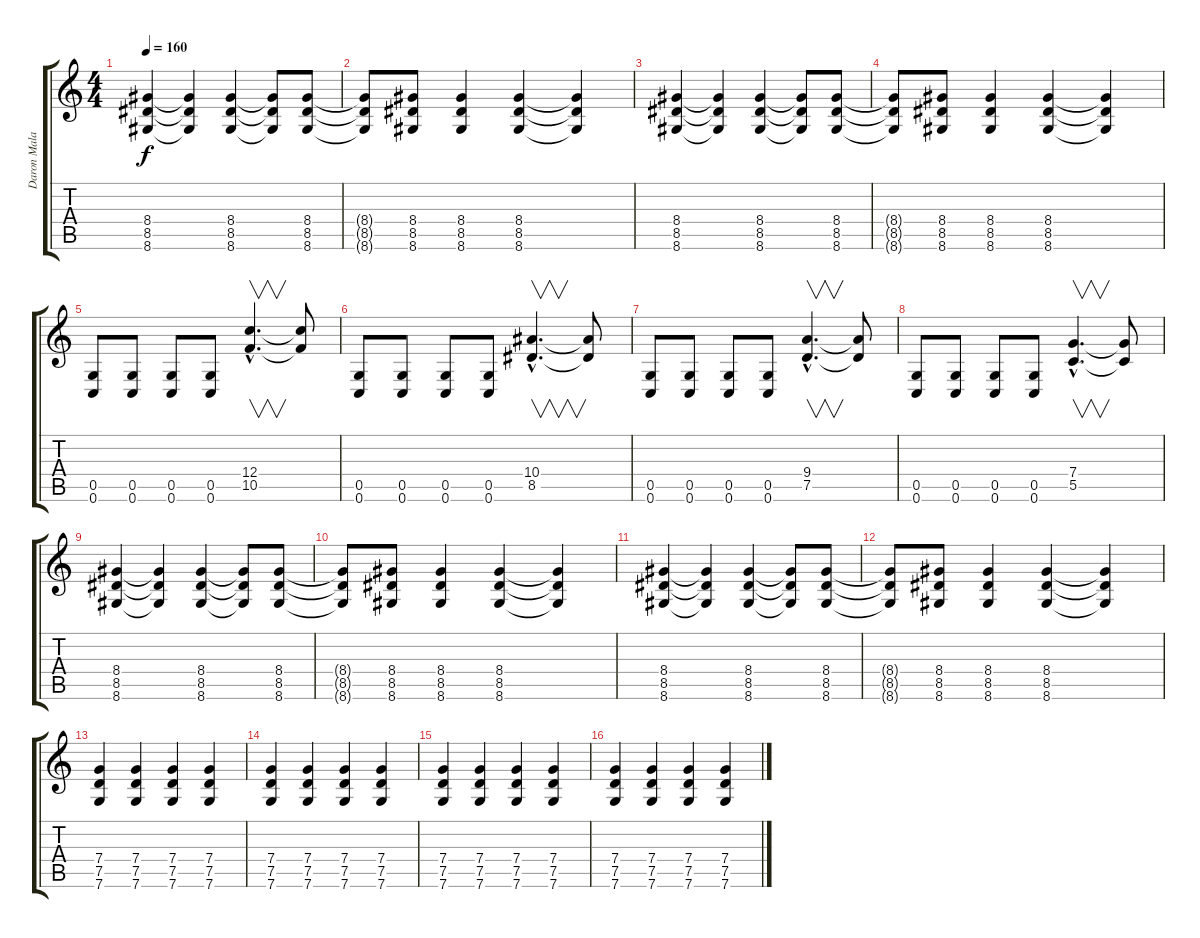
\track ("Daron Malakian (Guitar)" "Daron Mala") {instrument distortionguitar}
\staff {score tabs}
\tuning (D4 A3 F3 C3 G2 C2) {hide}
\ts (4 4)
\tempo 160
\clef g2
\ks c
(8.4 8.5 8.6).4{dy f} (8.4{t} 8.5{t} 8.6{t}).4 (8.4 8.5 8.6).4 (8.4{t} 8.5{t} 8.6{t}).8 (8.4 8.5 8.6).8 |
(8.4{t} 8.5{t} 8.6{t}).8 (8.4 8.5 8.6).8 (8.4 8.5 8.6).4 (8.4 8.5 8.6).4 (8.4{t} 8.5{t} 8.6{t}).4 |
(8.4 8.5 8.6).4 (8.4{t} 8.5{t} 8.6{t}).4 (8.4 8.5 8.6).4 (8.4{t} 8.5{t} 8.6{t}).8 (8.4 8.5 8.6).8 |
(8.4{t} 8.5{t} 8.6{t}).8 (8.4 8.5 8.6).8 (8.4 8.5 8.6).4 (8.4 8.5 8.6).4 (8.4{t} 8.5{t} 8.6{t}).4 |
(0.5 0.6).8 (0.5 0.6).8 (0.5 0.6).8 (0.5 0.6).8 (12.4{hac} 10.5{hac}).4{v d} (12.4{t} 10.5{t}).8 |
(0.5 0.6).8 (0.5 0.6).8 (0.5 0.6).8 (0.5 0.6).8 (10.4{hac} 8.5{hac}).4{v d} (10.4{t} 8.5{t}).8 |
(0.5 0.6).8 (0.5 0.6).8 (0.5 0.6).8 (0.5 0.6).8 (9.4{hac} 7.5{hac}).4{v d} (9.4{t} 7.5{t}).8 |
(0.5 0.6).8 (0.5 0.6).8 (0.5 0.6).8 (0.5 0.6).8 (7.4{hac} 5.5{hac}).4{v d} (7.4{t} 5.5{t}).8 |
(8.4 8.5 8.6).4 (8.4{t} 8.5{t} 8.6{t}).4 (8.4 8.5 8.6).4 (8.4{t} 8.5{t} 8.6{t}).8 (8.4 8.5 8.6).8 |
(8.4{t} 8.5{t} 8.6{t}).8 (8.4 8.5 8.6).8 (8.4 8.5 8.6).4 (8.4 8.5 8.6).4 (8.4{t} 8.5{t} 8.6{t}).4 |
(8.4 8.5 8.6).4 (8.4{t} 8.5{t} 8.6{t}).4 (8.4 8.5 8.6).4 (8.4{t} 8.5{t} 8.6{t}).8 (8.4 8.5 8.6).8 |
(8.4{t} 8.5{t} 8.6{t}).8 (8.4 8.5 8.6).8 (8.4 8.5 8.6).4 (8.4 8.5 8.6).4 (8.4{t} 8.5{t} 8.6{t}).4 |
(7.4 7.5 7.6).4 (7.4 7.5 7.6).4 (7.4 7.5 7.6).4 (7.4 7.5 7.6).4 |
(7.4 7.5 7.6).4 (7.4 7.5 7.6).4 (7.4 7.5 7.6).4 (7.4 7.5 7.6).4 |
(7.4 7.5 7.6).4 (7.4 7.5 7.6).4 (7.4 7.5 7.6).4 (7.4 7.5 7.6).4 |
(7.4 7.5 7.6).4 (7.4 7.5 7.6).4 (7.4 7.5 7.6).4 (7.4 7.5 7.6).4
